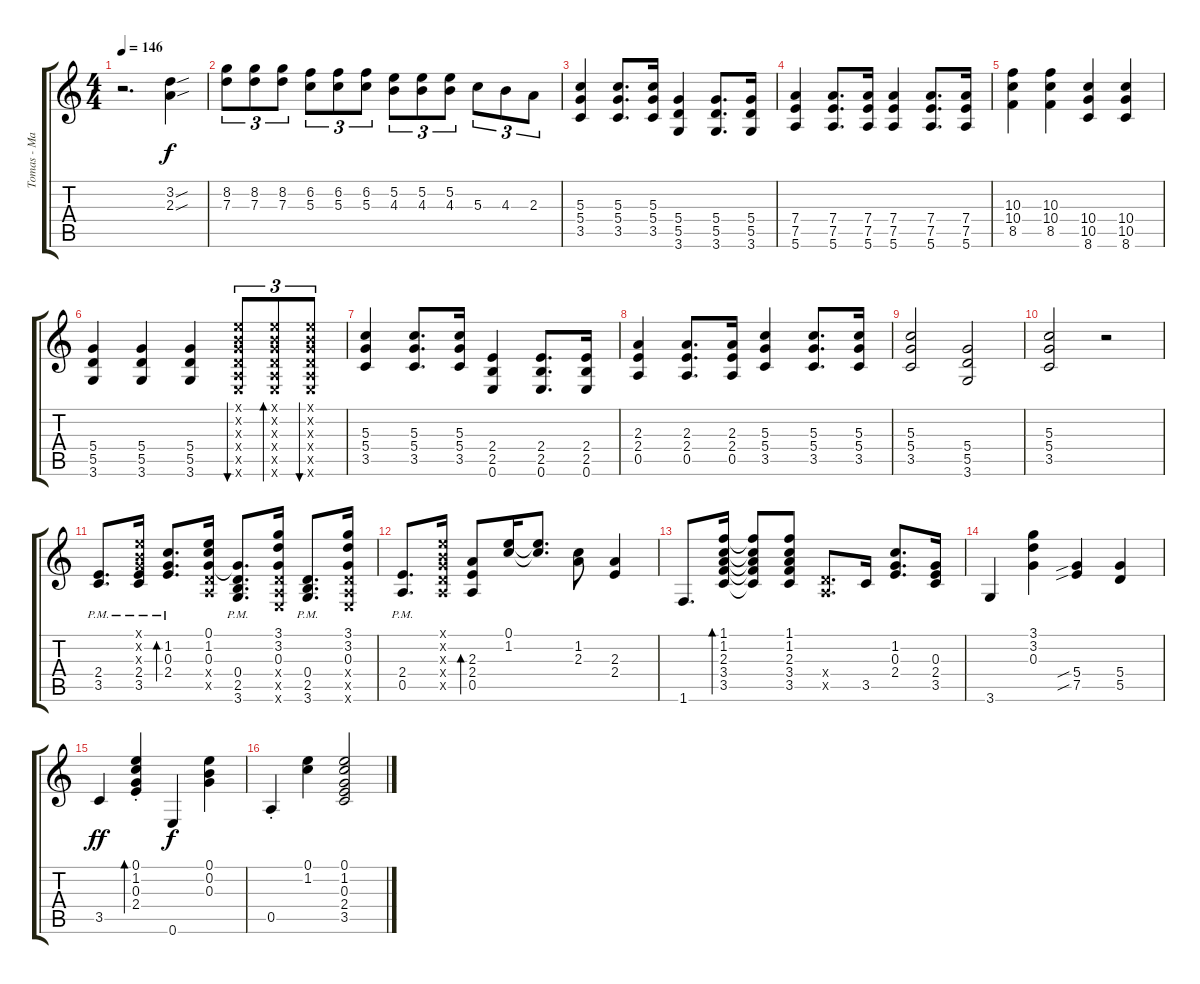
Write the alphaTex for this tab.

\track ("Tomas - Main Guitar" "Tomas - Ma") {instrument overdrivenguitar}
\staff {score tabs}
\tuning (E4 B3 G3 D3 A2 E2) {hide}
\ts (4 4)
\tempo 146
\clef g2
\ks c
r.2{d dy f instrument overdrivenguitar} (3.2{sou} 2.3{sou}).4 |
(8.2 7.3).8{tu (3 2)} (8.2 7.3).8{tu (3 2)} (8.2 7.3).8{tu (3 2)} (6.2 5.3).8{tu (3 2)} (6.2 5.3).8{tu (3 2)} (6.2 5.3).8{tu (3 2)} (5.2 4.3).8{tu (3 2)} (5.2 4.3).8{tu (3 2)} (5.2 4.3).8{tu (3 2)} 5.3.8{tu (3 2)} 4.3.8{tu (3 2)} 2.3.8{tu (3 2)} |
(5.3 5.4 3.5).4 (5.3 5.4 3.5).8{d} (5.3 5.4 3.5).16 (5.4 5.5 3.6).4 (5.4 5.5 3.6).8{d} (5.4 5.5 3.6).16 |
(7.4 7.5 5.6).4 (7.4 7.5 5.6).8{d} (7.4 7.5 5.6).16 (7.4 7.5 5.6).4 (7.4 7.5 5.6).8{d} (7.4 7.5 5.6).16 |
(10.3 10.4 8.5).4 (10.3 10.4 8.5).4 (10.4 10.5 8.6).4 (10.4 10.5 8.6).4 |
(5.4 5.5 3.6).4 (5.4 5.5 3.6).4 (5.4 5.5 3.6).4 (0.1{x} 0.2{x} 0.3{x} 0.4{x} 0.5{x} 0.6{x}).8{tu (3 2) bu 60} (0.1{x} 0.2{x} 0.3{x} 0.4{x} 0.5{x} 0.6{x}).8{tu (3 2) bd 60} (0.1{x} 0.2{x} 0.3{x} 0.4{x} 0.5{x} 0.6{x}).8{tu (3 2) bu 60} |
(5.3 5.4 3.5).4 (5.3 5.4 3.5).8{d} (5.3 5.4 3.5).16 (2.4 2.5 0.6).4 (2.4 2.5 0.6).8{d} (2.4 2.5 0.6).16 |
(2.3 2.4 0.5).4 (2.3 2.4 0.5).8{d} (2.3 2.4 0.5).16 (5.3 5.4 3.5).4 (5.3 5.4 3.5).8{d} (5.3 5.4 3.5).16 |
(5.3 5.4 3.5).2 (5.4 5.5 3.6).2 |
(5.3 5.4 3.5).2 r.2 |
(2.4{pm} 3.5{pm}).8{d} (0.1{x} 0.2{x} 0.3{x} 2.4{pm} 3.5{pm}).16 (1.2 0.3 2.4{pm}).8{d bd 240} (0.1 1.2 0.3 0.4{x} 0.5{x}).16 (0.3{t} 0.4 2.5{pm} 3.6{pm}).8{d} (3.1 3.2 0.3 0.4{x} 0.5{x} 0.6{x}).16 (0.4 2.5{pm} 3.6{pm}).8{d} (3.1 3.2 0.3 0.4{x} 0.5{x} 0.6{x}).16 |
(2.4{pm} 0.5{pm}).8{d} (0.1{x} 0.2{x} 0.3{x} 0.4{x} 0.5{x}).16 (2.3 2.4 0.5).8{bd 240} (0.1 1.2).16 (0.1{t} 1.2{t}).8{d} (1.2 2.3).8 (2.3 2.4).4 |
1.6.8{d} (1.1 1.2 2.3 3.4 3.5).16{bd 240} (1.1{t} 1.2{t} 2.3{t} 3.4{t} 3.5{t}).8 (1.1 1.2 2.3 3.4 3.5).8 (0.4{x} 0.5{x}).8{d} 3.5.16 (1.2 0.3 2.4).8{d} (0.3 2.4 3.5).16 |
3.6.4 (3.1 3.2 0.3).4 (5.4{sib} 7.5{sib}).4 (5.4 5.5).4 |
3.5.4{dy ff} (0.1{st} 1.2{st} 0.3{st} 2.4{st}).4{bd 240} 0.6.4{dy f} (0.1 0.2 0.3).4 |
0.5{st}.4 (0.1 1.2).4 (0.1 1.2 0.3 2.4 3.5).2
